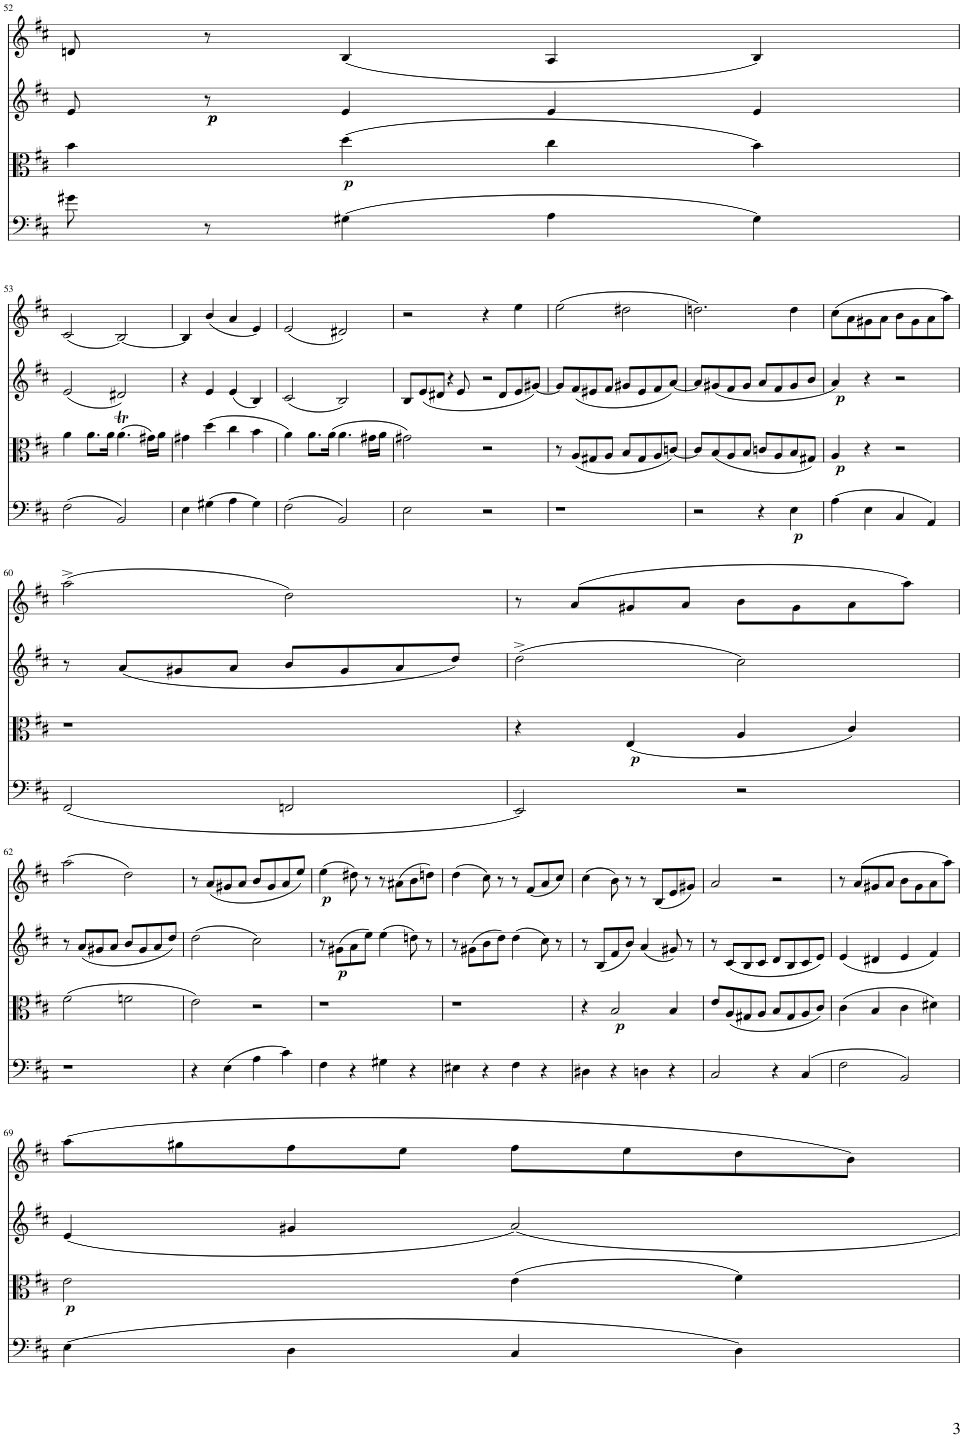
**kern	**dynam	**kern	**dynam	**kern	**dynam	**kern	**dynam
*part4	*part4	*part3	*part3	*part2	*part2	*part1	*part1
*staff4	*staff4	*staff3	*staff3	*staff2	*staff2	*staff1	*staff1
*I"Piano	*	*I"Piano	*	*I"Piano	*	*I"Piano	*
*I'Pno	*	*I'Pno	*	*I'Pno	*	*I'Pno	*
!!LO:PB:g=z
*clefF4	*	*clefC3	*	*clefG2	*	*clefG2	*
*k[f#c#]	*	*k[f#c#]	*	*k[f#c#]	*	*k[f#c#]	*
*M4/4	*	*M4/4	*	*M4/4	*	*M4/4	*
*met(c)	*	*met(c)	*	*met(c)	*	*met(c)	*
=52	=52	=52	=52	=52	=52	=52	=52
8g#X\	.	4b\	.	8e/	.	8dn/	.
!	!	!	!	!	!LO:DY:b	!	!
!	!	!	!	!	!LO:DY:n=1:b	!	!
8r	.	.	.	8r	p p	8r	.
!	!	!	!LO:DY:b	!	!	!	!
(4G#X\	.	(4dd\	p	4e/	.	(4B/	.
4A\	.	4cc#\	.	4e/	.	4A/	.
4G#\)	.	4b\)	.	4e/	.	4B/)	.
!!LO:LB:g=z
=53	=53	=53	=53	=53	=53	=53	=53
(2F#\	.	4a\	.	(2e/	.	(2c#/	.
.	.	8.a\L	.	.	.	.	.
.	.	16a\Jk	.	.	.	.	.
2BB/)	.	(4.aT\	.	2d#X/)	.	[2B/)	.
.	.	16g#X\LL)	.	.	.	.	.
.	.	16a\JJ	.	.	.	.	.
=54	=54	=54	=54	=54	=54	=54	=54
4E\	.	4g#X\	.	4r	.	4B/]	.
(4G#X\	.	(4dd\	.	4e/	.	(4b/	.
4A\	.	4cc#\	.	(4e/	.	4a/	.
4G#\)	.	4b\	.	4B/)	.	4e/)	.
=55	=55	=55	=55	=55	=55	=55	=55
(2F#\	.	4a\)	.	(2c#/	.	(2e/	.
.	.	8.a\L	.	.	.	.	.
.	.	(16a\Jk	.	.	.	.	.
2BB/)	.	4.a\	.	2B/)	.	2d#X/)	.
.	.	16g#X\LL	.	.	.	.	.
.	.	16a\JJ	.	.	.	.	.
=56	=56	=56	=56	=56	=56	=56	=56
2E\	.	2g#X\)	.	8B/L	.	2r	.
.	.	.	.	(8e/	.	.	.
.	.	.	.	8d#X/J	.	.	.
.	.	.	.	4r	.	.	.
2r	.	2r	.	.	.	4r	.
.	.	.	.	8e/	.	.	.
.	.	.	.	2r	.	4ee\	.
2ryy	.	2ryy	.	.	.	2ryy	.
.	.	.	.	8d#/L	.	.	.
.	.	.	.	8e/	.	.	.
8ryy	.	8ryy	.	[8g#X/J)	.	8ryy	.
=57	=57	=57	=57	=57	=57	=57	=57
1r	.	8r	.	8g#/L]	.	(2ee\	.
.	.	(8A/L	.	(8f#/	.	.	.
.	.	8G#X/	.	8e#X/	.	.	.
.	.	8A/J	.	8f#/J	.	.	.
.	.	8B/L	.	8g#X/L	.	2dd#X\	.
.	.	8G#/	.	8e#/	.	.	.
.	.	8A/	.	8f#/	.	.	.
.	.	[8cn/J)	.	[8a/J)	.	.	.
=58	=58	=58	=58	=58	=58	=58	=58
2r	.	8c/L]	.	8a/L]	.	2.ddn\)	.
.	.	(8B/	.	(8g#X/	.	.	.
.	.	8A/	.	8f#/	.	.	.
.	.	8B/J	.	8g#/J	.	.	.
4r	.	8cn/L	.	8a/L	.	.	.
.	.	8A/	.	8f#/	.	.	.
!	!LO:DY:b	!	!	!	!	!	!
4E\	p	8B/	.	8g#/	.	4dd\	.
.	.	8G#X/J)	.	8b/J	.	.	.
=59	=59	=59	=59	=59	=59	=59	=59
!	!	!	!LO:DY:b	!	!LO:DY:b	!	!
(4A\	.	4A/	p	4a/)	p	(8cc#\L	.
.	.	.	.	.	.	8a\	.
4E\	.	4r	.	4r	.	8g#X\	.
.	.	.	.	.	.	8a\J	.
4C#/	.	2r	.	2r	.	8b\L	.
.	.	.	.	.	.	8g#\	.
4AA/)	.	.	.	.	.	8a\	.
.	.	.	.	.	.	8aa\J)	.
!!LO:LB:g=z
=60	=60	=60	=60	=60	=60	=60	=60
(2FF#/	.	1r	.	8r	.	(2aa^\	.
.	.	.	.	(8a/L	.	.	.
.	.	.	.	8g#X/	.	.	.
.	.	.	.	8a/J	.	.	.
2FFn/	.	.	.	8b/L	.	2dd\)	.
.	.	.	.	8g#/	.	.	.
.	.	.	.	8a/	.	.	.
.	.	.	.	8dd/J)	.	.	.
=61	=61	=61	=61	=61	=61	=61	=61
2EE/)	.	4r	.	(2dd^\	.	8r	.
.	.	.	.	.	.	(8a/L	.
!	!	!	!LO:DY:b	!	!	!	!
.	.	(4E/	p	.	.	8g#X/	.
.	.	.	.	.	.	8a/J	.
2r	.	4A/	.	2cc#\)	.	8b\L	.
.	.	.	.	.	.	8g#\	.
.	.	4c#/)	.	.	.	8a\	.
.	.	.	.	.	.	8aa\J)	.
!!LO:LB:g=z
=62	=62	=62	=62	=62	=62	=62	=62
1r	.	(2f#\	.	8r	.	(2aa\	.
.	.	.	.	(8a/L	.	.	.
.	.	.	.	8g#X/	.	.	.
.	.	.	.	8a/J	.	.	.
.	.	2fn\	.	8b/L	.	2dd\)	.
.	.	.	.	8g#/	.	.	.
.	.	.	.	8a/	.	.	.
.	.	.	.	8dd/J)	.	.	.
=63	=63	=63	=63	=63	=63	=63	=63
4r	.	2e\)	.	(2dd\	.	8r	.
.	.	.	.	.	.	(8a/L	.
(4E\	.	.	.	.	.	8g#X/	.
.	.	.	.	.	.	8a/J	.
4A\	.	2r	.	2cc#\)	.	8b/L	.
.	.	.	.	.	.	8g#/	.
4c#\)	.	.	.	.	.	8a/	.
.	.	.	.	.	.	8ee/J)	.
=64	=64	=64	=64	=64	=64	=64	=64
!	!	!	!	!	!	!	!LO:DY:b
4F#\	.	1r	.	8r	.	(4ee\	p
!	!	!	!	!	!LO:DY:b	!	!
.	.	.	.	(8g#X\L	p	.	.
4r	.	.	.	8a\	.	8dd#X\)	.
.	.	.	.	8ee\J)	.	8r	.
4G#X\	.	.	.	(4ee\	.	8r	.
.	.	.	.	.	.	(8a#X\L	.
4r	.	.	.	8ddn\)	.	8b\	.
.	.	.	.	8r	.	8ddn\J)	.
=65	=65	=65	=65	=65	=65	=65	=65
4E#X\	.	1r	.	8r	.	(4dd\	.
.	.	.	.	(8g#X\L	.	.	.
4r	.	.	.	8b\	.	8cc#\)	.
.	.	.	.	8dd\J)	.	8r	.
4F#\	.	.	.	(4dd\	.	8r	.
.	.	.	.	.	.	(8f#/L	.
4r	.	.	.	8cc#\)	.	8a/	.
.	.	.	.	8r	.	8cc#/J)	.
=66	=66	=66	=66	=66	=66	=66	=66
4D#X\	.	4r	.	8r	.	(4cc#\	.
.	.	.	.	(8B/L	.	.	.
!	!	!	!LO:DY:b	!	!	!	!
4r	.	2B/	p	8f#/	.	8b\)	.
.	.	.	.	8b/J)	.	8r	.
4Dn\	.	.	.	(4a/	.	8r	.
.	.	.	.	.	.	(8B/L	.
4r	.	4B/	.	8g#X/)	.	8e/	.
.	.	.	.	8r	.	8g#X/J)	.
=67	=67	=67	=67	=67	=67	=67	=67
2C#/	.	8e/L	.	8r	.	2a/	.
.	.	(8A/	.	(8c#/L	.	.	.
.	.	8G#X/	.	8B/	.	.	.
.	.	8A/J	.	8c#/J	.	.	.
4r	.	8B/L	.	8d/L	.	2r	.
.	.	8G#/	.	8B/	.	.	.
(4C#/	.	8A/	.	8c#/	.	.	.
.	.	8c#/J)	.	8e/J)	.	.	.
=68	=68	=68	=68	=68	=68	=68	=68
2F#\	.	(4c#\	.	(4e/	.	8r	.
.	.	.	.	.	.	(8a/L	.
.	.	4B/	.	4d#X/	.	8g#X/	.
.	.	.	.	.	.	8a/J	.
2BB/)	.	4c#\	.	4e/	.	8b\L	.
.	.	.	.	.	.	8g#\	.
.	.	4d#X\)	.	4f#/)	.	8a\	.
.	.	.	.	.	.	8aa\J)	.
!!LO:LB:g=z
=69	=69	=69	=69	=69	=69	=69	=69
!	!	!	!LO:DY:b	!	!	!	!
(4E\	.	2e\	p	(4e/	.	(8aa\L	.
.	.	.	.	.	.	8gg#X\	.
4D\	.	.	.	4g#X/	.	8ff#\	.
.	.	.	.	.	.	8ee\J	.
4C#/	.	(4e\	.	2a/)	.	8ff#\L	.
.	.	.	.	.	.	8ee\	.
4D\)	.	4f#\)	.	.	.	8dd\	.
.	.	.	.	.	.	8b\J)	.
=	=	=	=	=	=	=	=
*-	*-	*-	*-	*-	*-	*-	*-
